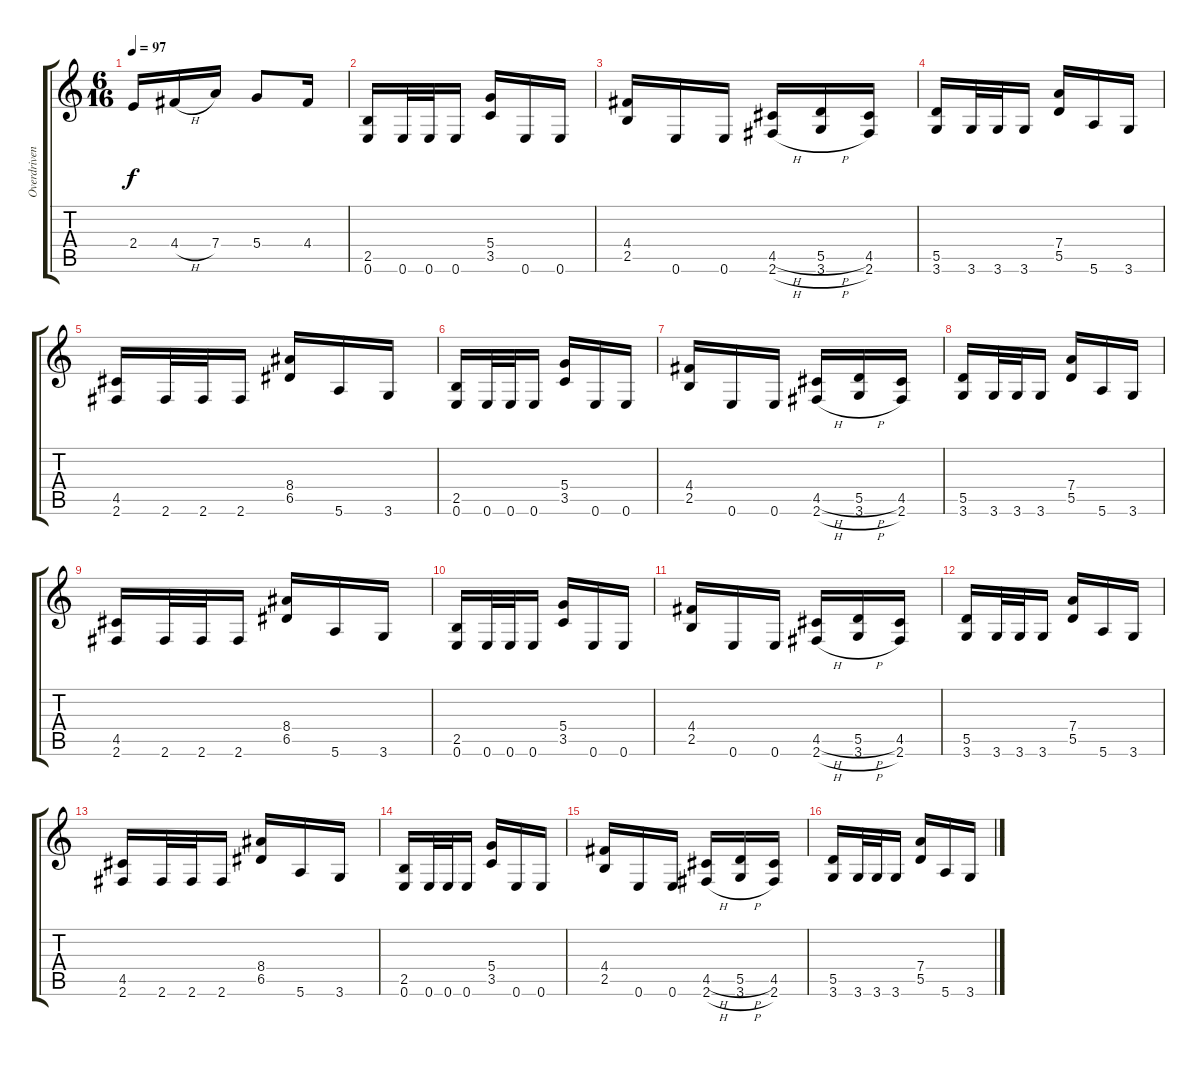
\track ("Overdriven Guitar 1" "Overdriven") {instrument overdrivenguitar}
\staff {score tabs}
\tuning (E4 B3 G3 D3 A2 E2) {hide}
\ts (6 16)
\tempo 97
\clef g2
\ks c
2.4.16{dy f} 4.4{h}.16 7.4.16 5.4.8 4.4.16 |
(2.5 0.6).16{balance 4} 0.6.32 0.6.32 0.6.16 (5.4 3.5).16 0.6.16 0.6.16 |
(4.4 2.5).16 0.6.16 0.6.16 (4.5{h} 2.6{h}).16 (5.5{h} 3.6{h}).16 (4.5 2.6).16 |
(5.5 3.6).16 3.6.32 3.6.32 3.6.16 (7.4 5.5).16 5.6.16 3.6.16 |
(4.5 2.6).16 2.6.32 2.6.32 2.6.16 (8.4 6.5).16 5.6.16 3.6.16 |
(2.5 0.6).16 0.6.32 0.6.32 0.6.16 (5.4 3.5).16 0.6.16 0.6.16 |
(4.4 2.5).16 0.6.16 0.6.16 (4.5{h} 2.6{h}).16 (5.5{h} 3.6{h}).16 (4.5 2.6).16 |
(5.5 3.6).16 3.6.32 3.6.32 3.6.16 (7.4 5.5).16 5.6.16 3.6.16 |
(4.5 2.6).16 2.6.32 2.6.32 2.6.16 (8.4 6.5).16 5.6.16 3.6.16 |
(2.5 0.6).16 0.6.32 0.6.32 0.6.16 (5.4 3.5).16 0.6.16 0.6.16 |
(4.4 2.5).16 0.6.16 0.6.16 (4.5{h} 2.6{h}).16 (5.5{h} 3.6{h}).16 (4.5 2.6).16 |
(5.5 3.6).16 3.6.32 3.6.32 3.6.16 (7.4 5.5).16 5.6.16 3.6.16 |
(4.5 2.6).16 2.6.32 2.6.32 2.6.16 (8.4 6.5).16 5.6.16 3.6.16 |
(2.5 0.6).16 0.6.32 0.6.32 0.6.16 (5.4 3.5).16 0.6.16 0.6.16 |
(4.4 2.5).16 0.6.16 0.6.16 (4.5{h} 2.6{h}).16 (5.5{h} 3.6{h}).16 (4.5 2.6).16 |
(5.5 3.6).16 3.6.32 3.6.32 3.6.16 (7.4 5.5).16 5.6.16 3.6.16
